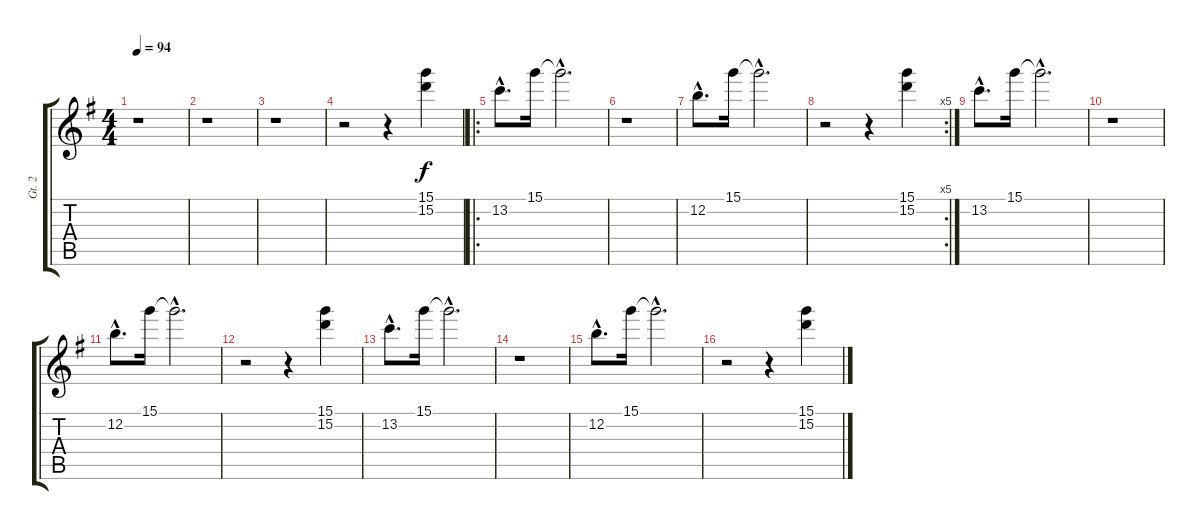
\track ("Gt. 2" "Gt. 2") {instrument acousticguitarnylon}
\staff {score tabs}
\tuning (E4 B3 G3 D3 A2 E2) {hide}
\ts (4 4)
\tempo 94
\clef g2
\ks g
r.1{dy f volume 8 instrument acousticguitarnylon} |
r.1 |
r.1 |
r.2 r.4 (15.1 15.2).4 |
\ro
13.2{hac}.8{d} 15.1.16 15.1{hac t}.2{d} |
r.1 |
12.2{hac}.8{d} 15.1.16 15.1{hac t}.2{d} |
\rc 5
r.2 r.4 (15.1 15.2).4 |
13.2{hac}.8{d} 15.1.16 15.1{hac t}.2{d} |
r.1 |
12.2{hac}.8{d} 15.1.16 15.1{hac t}.2{d} |
r.2 r.4 (15.1 15.2).4 |
13.2{hac}.8{d} 15.1.16 15.1{hac t}.2{d} |
r.1 |
12.2{hac}.8{d} 15.1.16 15.1{hac t}.2{d} |
r.2 r.4 (15.1 15.2).4
